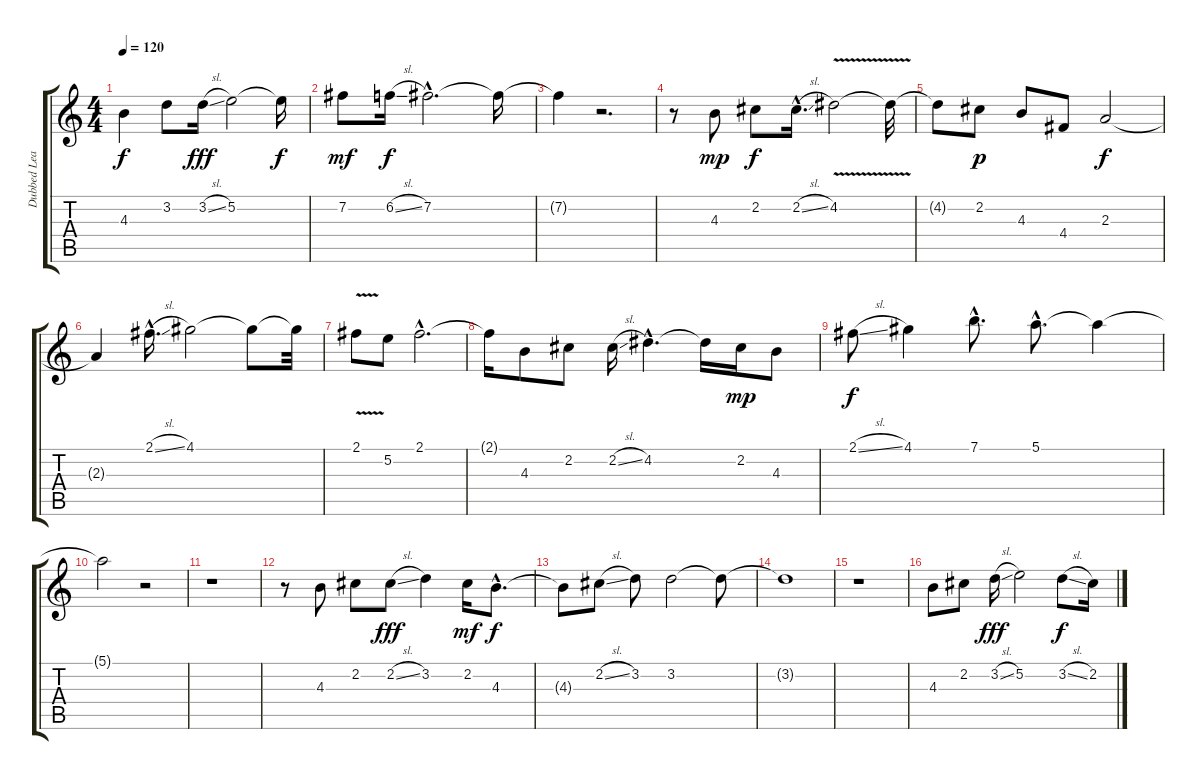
\track ("Dubbed Lead" "Dubbed Lea") {instrument electricguitarjazz}
\staff {score tabs}
\tuning (E4 B3 G3 D3 A2 E2) {hide}
\ts (4 4)
\tempo 120
\clef g2
\ks c
4.3{t}.4{dy f} 3.2.8 3.2{sl}.16{dy fff} 5.2.2 5.2{t}.16{dy f} |
7.2.8{dy mf} 6.2{sl}.16{dy f} 7.2{hac}.2{d} 7.2{t}.16 |
7.2{t}.4 r.2{d} |
r.8 4.3.8{dy mp} 2.2.8{dy f} 2.2{sl hac}.16{d} 4.2{v}.2 4.2{t}.32 |
4.2{t}.8 2.2.8{dy p} 4.3.8 4.4.8 2.3.2{dy f} |
2.3{t}.4 2.1{sl hac}.16{d} 4.1.2 4.1{t}.8 4.1{t}.32 |
2.1{v}.8 5.2.8 2.1{hac}.2{d} |
2.1{t}.16 4.3.8 2.2.8 2.2{sl}.16 4.2{hac}.4{d} 4.2{t}.16 2.2.16{dy mp} 4.3.8 |
2.1{sl}.8{dy f} 4.1.4 7.1{hac}.8{d} 5.1{hac}.8{d} 5.1{t}.4 |
5.1{t}.2 r.2 |
r.1 |
r.8 4.3.8 2.2.8 2.2{sl}.8{dy fff} 3.2.4 2.2.16{dy mf} 4.3{hac}.8{d dy f} |
4.3{t}.8 2.2{sl}.8 3.2.8 3.2.2 3.2{t}.8 |
3.2{t}.1 |
r.1 |
4.3.8 2.2.8 3.2{sl}.16{dy fff} 5.2.2 3.2{sl}.8{dy f} 2.2.16
